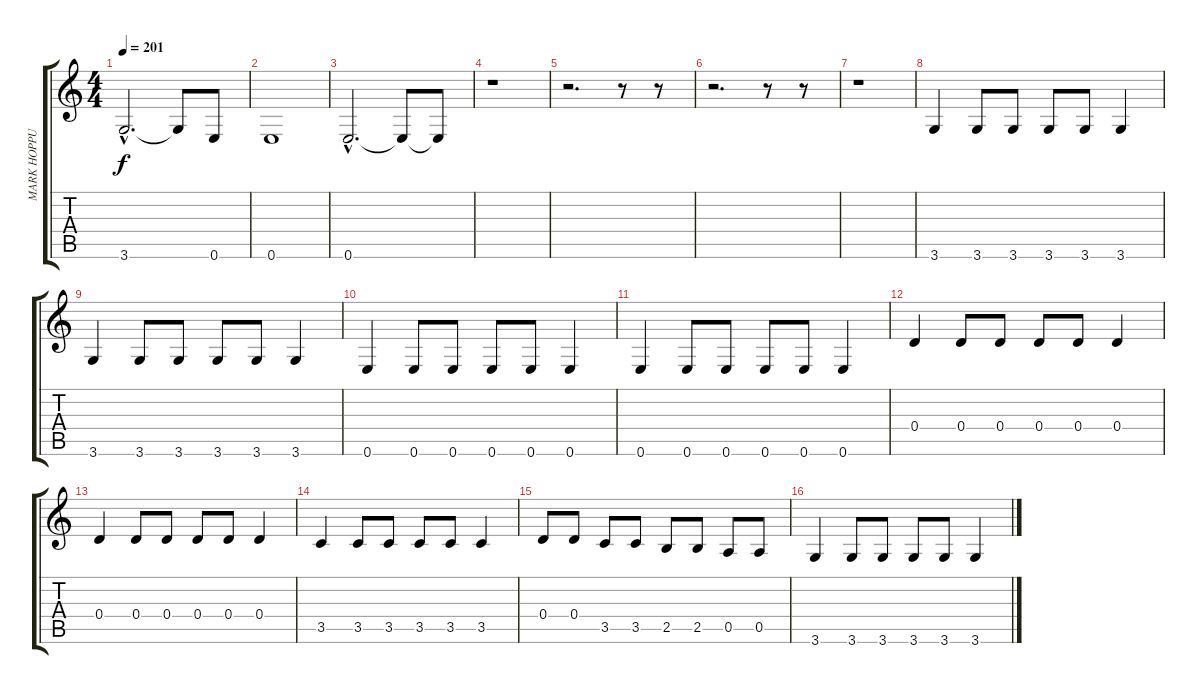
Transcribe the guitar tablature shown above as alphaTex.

\track ("MARK HOPPUS" "MARK HOPPU") {instrument electricbasspick}
\staff {score tabs}
\tuning (E4 B3 G3 D3 A2 E2) {hide}
\ts (4 4)
\tempo 201
\clef g2
\ks c
3.6{hac}.2{d dy f} 3.6{t}.8 0.6.8 |
0.6.1 |
0.6{hac}.2{d} 0.6{t}.8 0.6{t}.8 |
r.1 |
r.2{d} r.8 r.8 |
r.2{d} r.8 r.8 |
r.1 |
3.6.4 3.6.8 3.6.8 3.6.8 3.6.8 3.6.4 |
3.6.4 3.6.8 3.6.8 3.6.8 3.6.8 3.6.4 |
0.6.4 0.6.8 0.6.8 0.6.8 0.6.8 0.6.4 |
0.6.4 0.6.8 0.6.8 0.6.8 0.6.8 0.6.4 |
0.4.4 0.4.8 0.4.8 0.4.8 0.4.8 0.4.4 |
0.4.4 0.4.8 0.4.8 0.4.8 0.4.8 0.4.4 |
3.5.4 3.5.8 3.5.8 3.5.8 3.5.8 3.5.4 |
0.4.8 0.4.8 3.5.8 3.5.8 2.5.8 2.5.8 0.5.8 0.5.8 |
3.6.4 3.6.8 3.6.8 3.6.8 3.6.8 3.6.4
